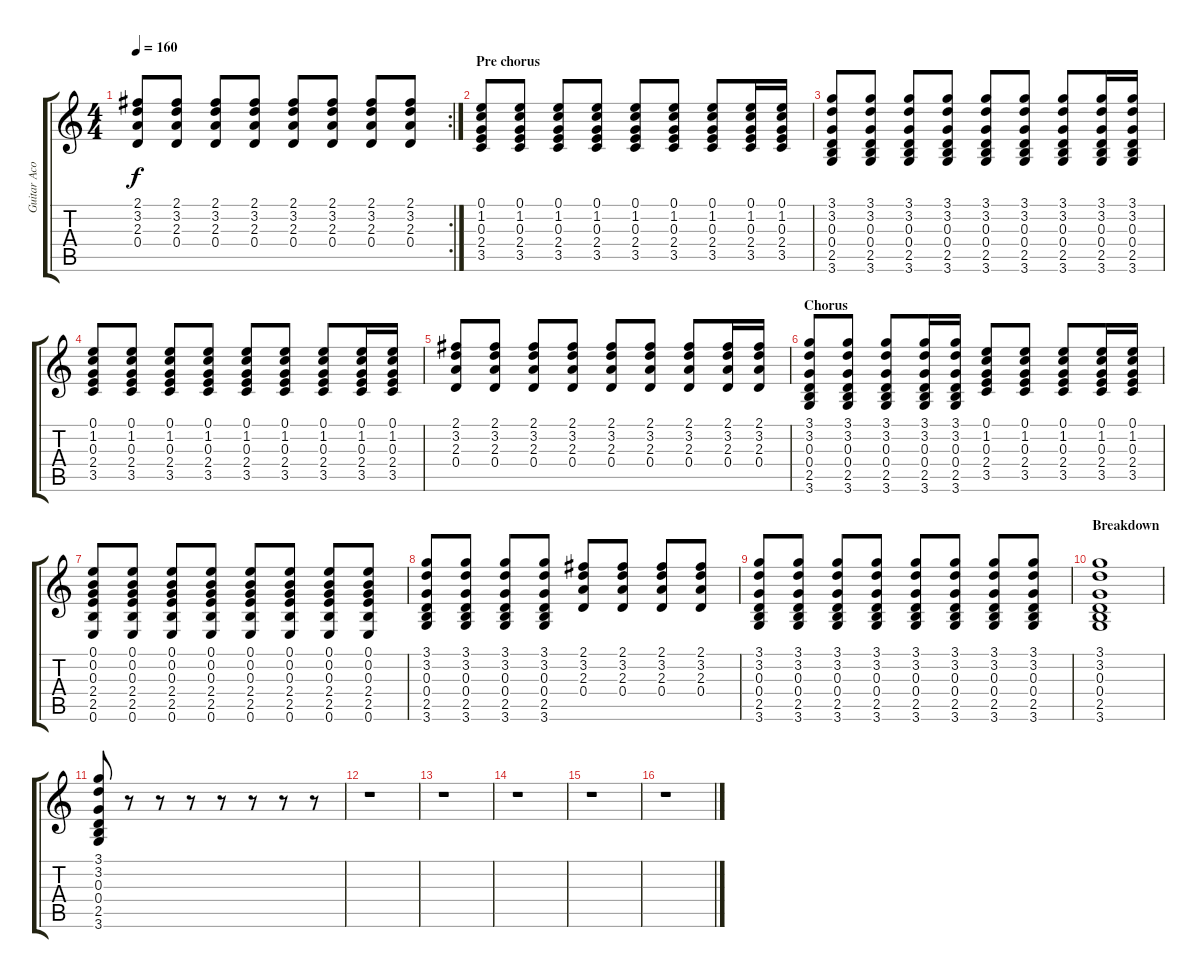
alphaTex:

\track ("Guitar Acoustic" "Guitar Aco") {instrument acousticguitarsteel}
\staff {score tabs}
\tuning (E4 B3 G3 D3 A2 E2) {hide}
\rc 2
\ts (4 4)
\tempo 160
\clef g2
\ks c
(2.1 3.2 2.3 0.4).8{dy f} (2.1 3.2 2.3 0.4).8 (2.1 3.2 2.3 0.4).8 (2.1 3.2 2.3 0.4).8 (2.1 3.2 2.3 0.4).8 (2.1 3.2 2.3 0.4).8 (2.1 3.2 2.3 0.4).8 (2.1 3.2 2.3 0.4).8 |
\section ("" "Pre chorus")
(0.1 1.2 0.3 2.4 3.5).8 (0.1 1.2 0.3 2.4 3.5).8 (0.1 1.2 0.3 2.4 3.5).8 (0.1 1.2 0.3 2.4 3.5).8 (0.1 1.2 0.3 2.4 3.5).8 (0.1 1.2 0.3 2.4 3.5).8 (0.1 1.2 0.3 2.4 3.5).8 (0.1 1.2 0.3 2.4 3.5).16 (0.1 1.2 0.3 2.4 3.5).16 |
(3.1 3.2 0.3 0.4 2.5 3.6).8 (3.1 3.2 0.3 0.4 2.5 3.6).8 (3.1 3.2 0.3 0.4 2.5 3.6).8 (3.1 3.2 0.3 0.4 2.5 3.6).8 (3.1 3.2 0.3 0.4 2.5 3.6).8 (3.1 3.2 0.3 0.4 2.5 3.6).8 (3.1 3.2 0.3 0.4 2.5 3.6).8 (3.1 3.2 0.3 0.4 2.5 3.6).16 (3.1 3.2 0.3 0.4 2.5 3.6).16 |
(0.1 1.2 0.3 2.4 3.5).8 (0.1 1.2 0.3 2.4 3.5).8 (0.1 1.2 0.3 2.4 3.5).8 (0.1 1.2 0.3 2.4 3.5).8 (0.1 1.2 0.3 2.4 3.5).8 (0.1 1.2 0.3 2.4 3.5).8 (0.1 1.2 0.3 2.4 3.5).8 (0.1 1.2 0.3 2.4 3.5).16 (0.1 1.2 0.3 2.4 3.5).16 |
(2.1 3.2 2.3 0.4).8 (2.1 3.2 2.3 0.4).8 (2.1 3.2 2.3 0.4).8 (2.1 3.2 2.3 0.4).8 (2.1 3.2 2.3 0.4).8 (2.1 3.2 2.3 0.4).8 (2.1 3.2 2.3 0.4).8 (2.1 3.2 2.3 0.4).16 (2.1 3.2 2.3 0.4).16 |
\section ("" "Chorus")
(3.1 3.2 0.3 0.4 2.5 3.6).8 (3.1 3.2 0.3 0.4 2.5 3.6).8 (3.1 3.2 0.3 0.4 2.5 3.6).8 (3.1 3.2 0.3 0.4 2.5 3.6).16 (3.1 3.2 0.3 0.4 2.5 3.6).16 (0.1 1.2 0.3 2.4 3.5).8 (0.1 1.2 0.3 2.4 3.5).8 (0.1 1.2 0.3 2.4 3.5).8 (0.1 1.2 0.3 2.4 3.5).16 (0.1 1.2 0.3 2.4 3.5).16 |
(0.1 0.2 0.3 2.4 2.5 0.6).8 (0.1 0.2 0.3 2.4 2.5 0.6).8 (0.1 0.2 0.3 2.4 2.5 0.6).8 (0.1 0.2 0.3 2.4 2.5 0.6).8 (0.1 0.2 0.3 2.4 2.5 0.6).8 (0.1 0.2 0.3 2.4 2.5 0.6).8 (0.1 0.2 0.3 2.4 2.5 0.6).8 (0.1 0.2 0.3 2.4 2.5 0.6).8 |
(3.1 3.2 0.3 0.4 2.5 3.6).8 (3.1 3.2 0.3 0.4 2.5 3.6).8 (3.1 3.2 0.3 0.4 2.5 3.6).8 (3.1 3.2 0.3 0.4 2.5 3.6).8 (2.1 3.2 2.3 0.4).8 (2.1 3.2 2.3 0.4).8 (2.1 3.2 2.3 0.4).8 (2.1 3.2 2.3 0.4).8 |
(3.1 3.2 0.3 0.4 2.5 3.6).8 (3.1 3.2 0.3 0.4 2.5 3.6).8 (3.1 3.2 0.3 0.4 2.5 3.6).8 (3.1 3.2 0.3 0.4 2.5 3.6).8 (3.1 3.2 0.3 0.4 2.5 3.6).8 (3.1 3.2 0.3 0.4 2.5 3.6).8 (3.1 3.2 0.3 0.4 2.5 3.6).8 (3.1 3.2 0.3 0.4 2.5 3.6).8 |
\section ("" "Breakdown")
(3.1 3.2 0.3 0.4 2.5 3.6).1 |
(3.1 3.2 0.3 0.4 2.5 3.6).8 r.8 r.8 r.8 r.8 r.8 r.8 r.8 |
r.1 |
r.1 |
r.1 |
r.1 |
r.1
